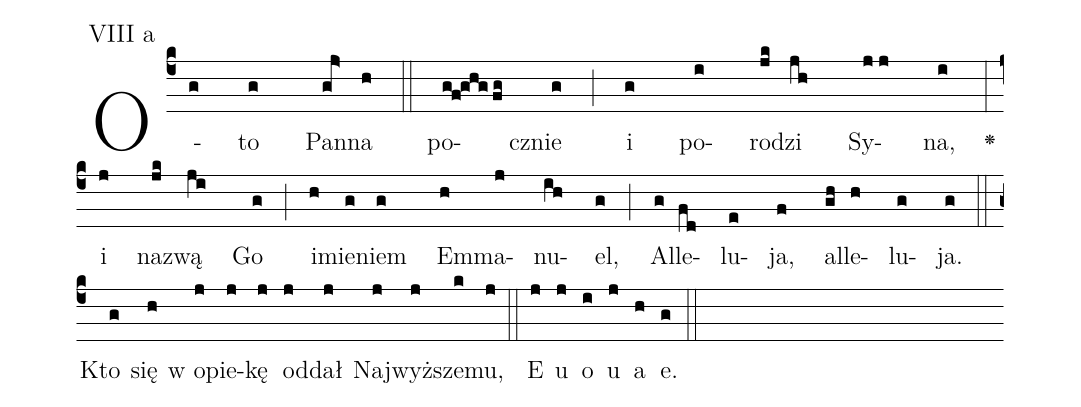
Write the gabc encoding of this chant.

annotation: VIII a;
%%
(c4)O(g)to(g) Pan(gj>)na(h) (::)
po(g!f!ghgfg)cznie(g) (;) i(g) po(i)ro(jk)dzi(jh) Sy(jj)na,(i) <v>\greheightstar</v>(:) (z)
i(j) na(jk)zwą(ji) Go(g) (;) i(h)mie(g)niem(g) Em(h)ma(j)nu(ih)el,(g) (;) Al(g)le(fd)lu(e)ja,(f) al(gh)le(h)lu(g)ja.(g) (::) (z)
Kto(g) się(h) w o(j)pie(j)kę(j) od(j)dał(j) Naj(j)wyż(j)sze(k)mu,(j) (::)
E(j) u(j) o(i) u(j) a(h) e.(g) (::) (Z)
